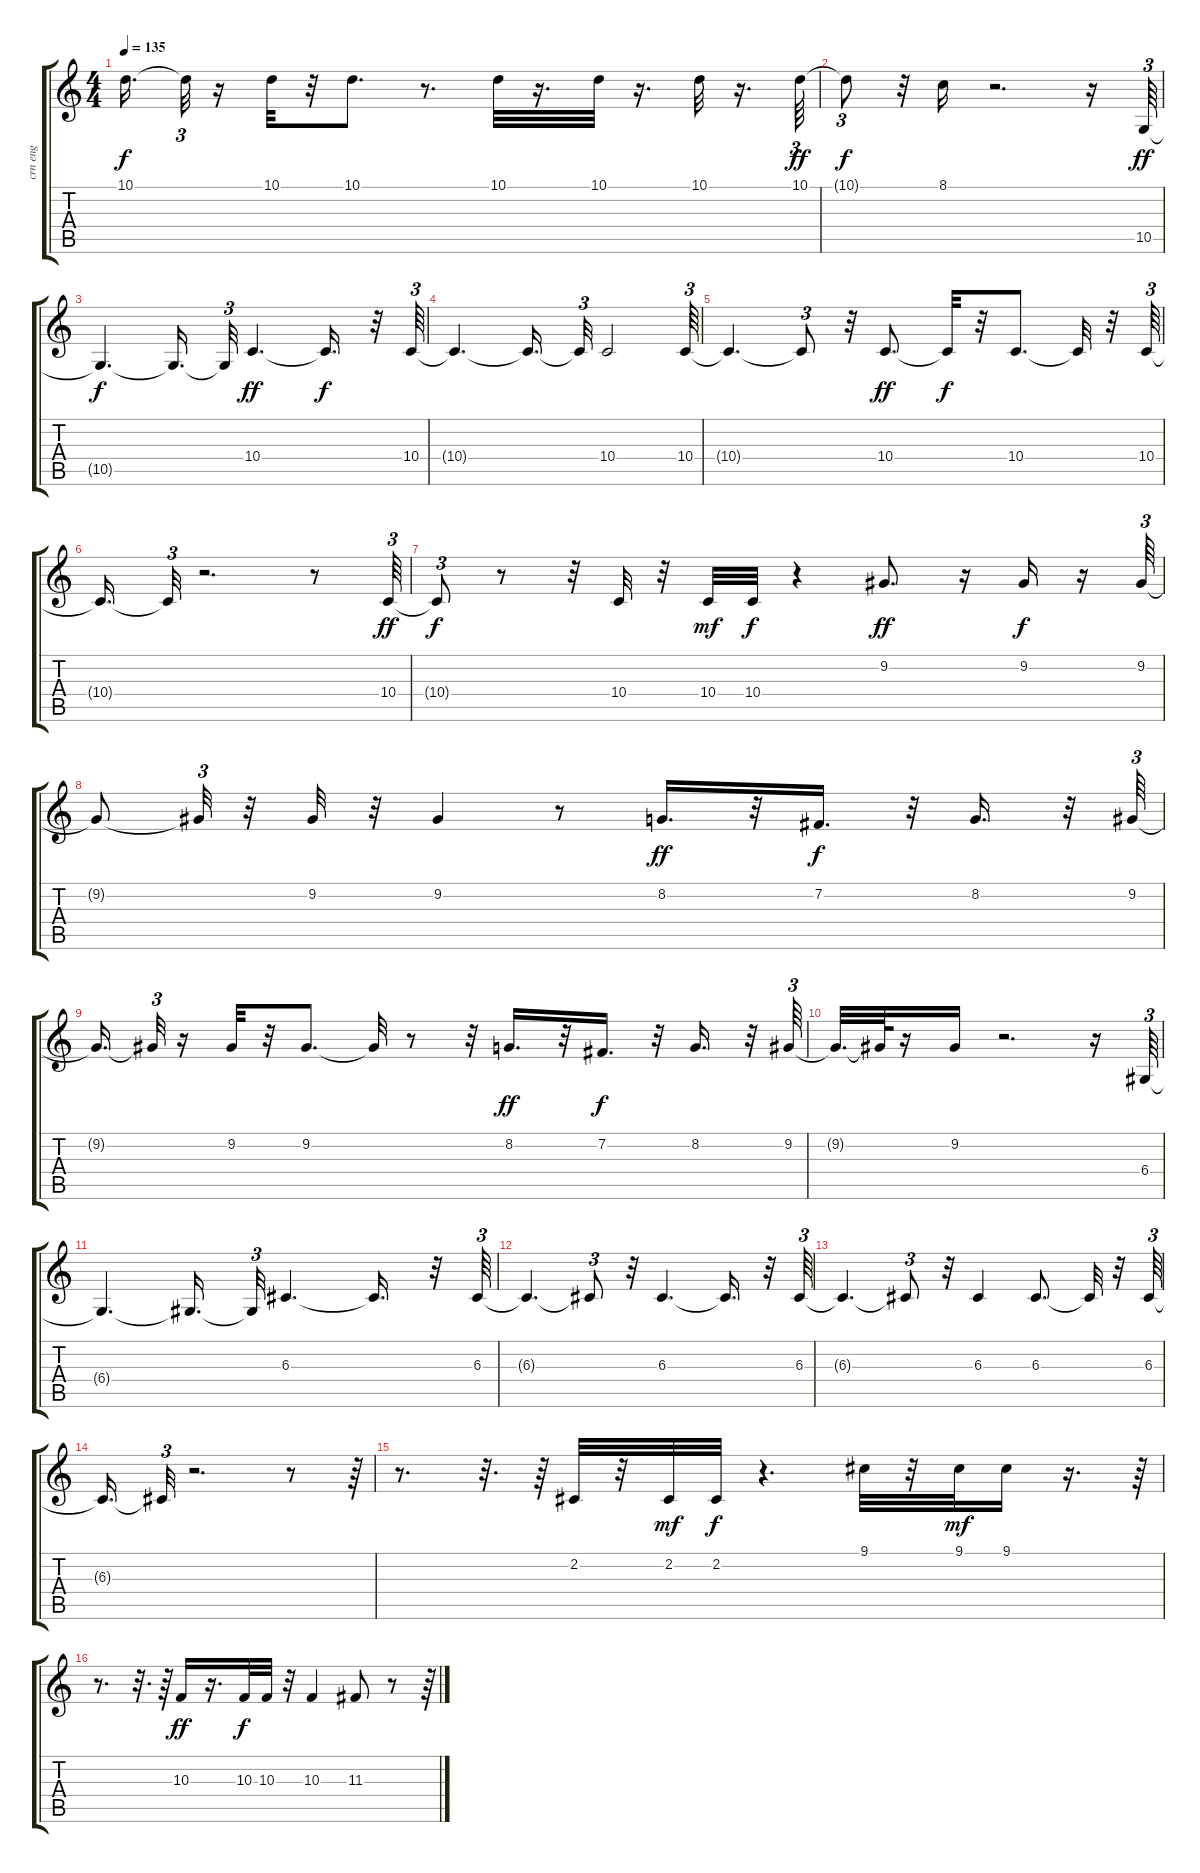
\track ("crn eng" "crn eng") {instrument englishhorn}
\staff {score tabs}
\tuning (E4 B3 G3 D3 A2 E2) {hide}
\ts (4 4)
\tempo 135
\clef g2
\ks c
10.1{t}.16{d dy f} 10.1{t}.32{tu (3 2)} r.16 10.1.32 r.32 10.1.8{d} r.8{d} 10.1.32 r.16{d} 10.1.32 r.16{d} 10.1.32 r.16{d} 10.1.64{tu (3 2) dy ff} |
10.1{t}.8{tu (3 2) dy f} r.32 8.1.16 r.2{d} r.16 10.5.64{tu (3 2) dy ff} |
10.5{t}.4{d dy f} 10.5{t}.16{d} 10.5{t}.32{tu (3 2)} 10.4.4{d dy ff} 10.4{t}.16{d dy f} r.32 10.4.64{tu (3 2)} |
10.4{t}.4{d} 10.4{t}.16{d} 10.4{t}.32{tu (3 2)} 10.4.2 10.4.64{tu (3 2)} |
10.4{t}.4{d} 10.4{t}.8{tu (3 2)} r.32 10.4.8{d dy ff} 10.4{t}.32{dy f} r.32 10.4.8{d} 10.4{t}.32 r.32 10.4.64{tu (3 2)} |
10.4{t}.16{d} 10.4{t}.32{tu (3 2)} r.2{d} r.8 10.4.64{tu (3 2) dy ff} |
10.4{t}.8{tu (3 2) dy f} r.8 r.32 10.4.32 r.32 10.4.32{dy mf} 10.4.32{dy f} r.4 9.2.8{d dy ff} r.16 9.2.16{dy f} r.16 9.2.64{tu (3 2)} |
9.2{t}.8 9.2{t}.32{tu (3 2)} r.32 9.2.32 r.32 9.2.4 r.8 8.2.16{d dy ff} r.32 7.2.16{d dy f} r.32 8.2.16{d} r.32 9.2.64{tu (3 2)} |
9.2{t}.16{d} 9.2{t}.32{tu (3 2)} r.16 9.2.32 r.32 9.2.8{d} 9.2{t}.32 r.8 r.32 8.2.16{d dy ff} r.32 7.2.16{d dy f} r.32 8.2.16{d} r.32 9.2.64{tu (3 2)} |
9.2{t}.32{d} 9.2{t}.64 r.16 9.2.16 r.2{d} r.16 6.4.64{tu (3 2)} |
6.4{t}.4{d} 6.4{t}.16{d} 6.4{t}.32{tu (3 2)} 6.3.4{d} 6.3{t}.16{d} r.32 6.3.64{tu (3 2)} |
6.3{t}.4{d} 6.3{t}.8{tu (3 2)} r.32 6.3.4{d} 6.3{t}.16{d} r.32 6.3.64{tu (3 2)} |
6.3{t}.4{d} 6.3{t}.8{tu (3 2)} r.32 6.3.4 6.3.8{d} 6.3{t}.32 r.32 6.3.64{tu (3 2)} |
6.3{t}.16{d} 6.3{t}.32{tu (3 2)} r.2{d} r.8 r.64{tu (3 2)} |
r.8{d} r.32{d} r.64 2.2.32 r.32 2.2.32{dy mf} 2.2.32{dy f} r.4{d} 9.1.32 r.32 9.1.32{dy mf} 9.1.16 r.16{d} r.64{tu (3 2)} |
r.8{d} r.32{d} r.64 10.3.16{dy ff} r.16{d} 10.3.32{dy f} 10.3.32 r.32 10.3.4 11.3.8 r.8 r.64{tu (3 2)}
